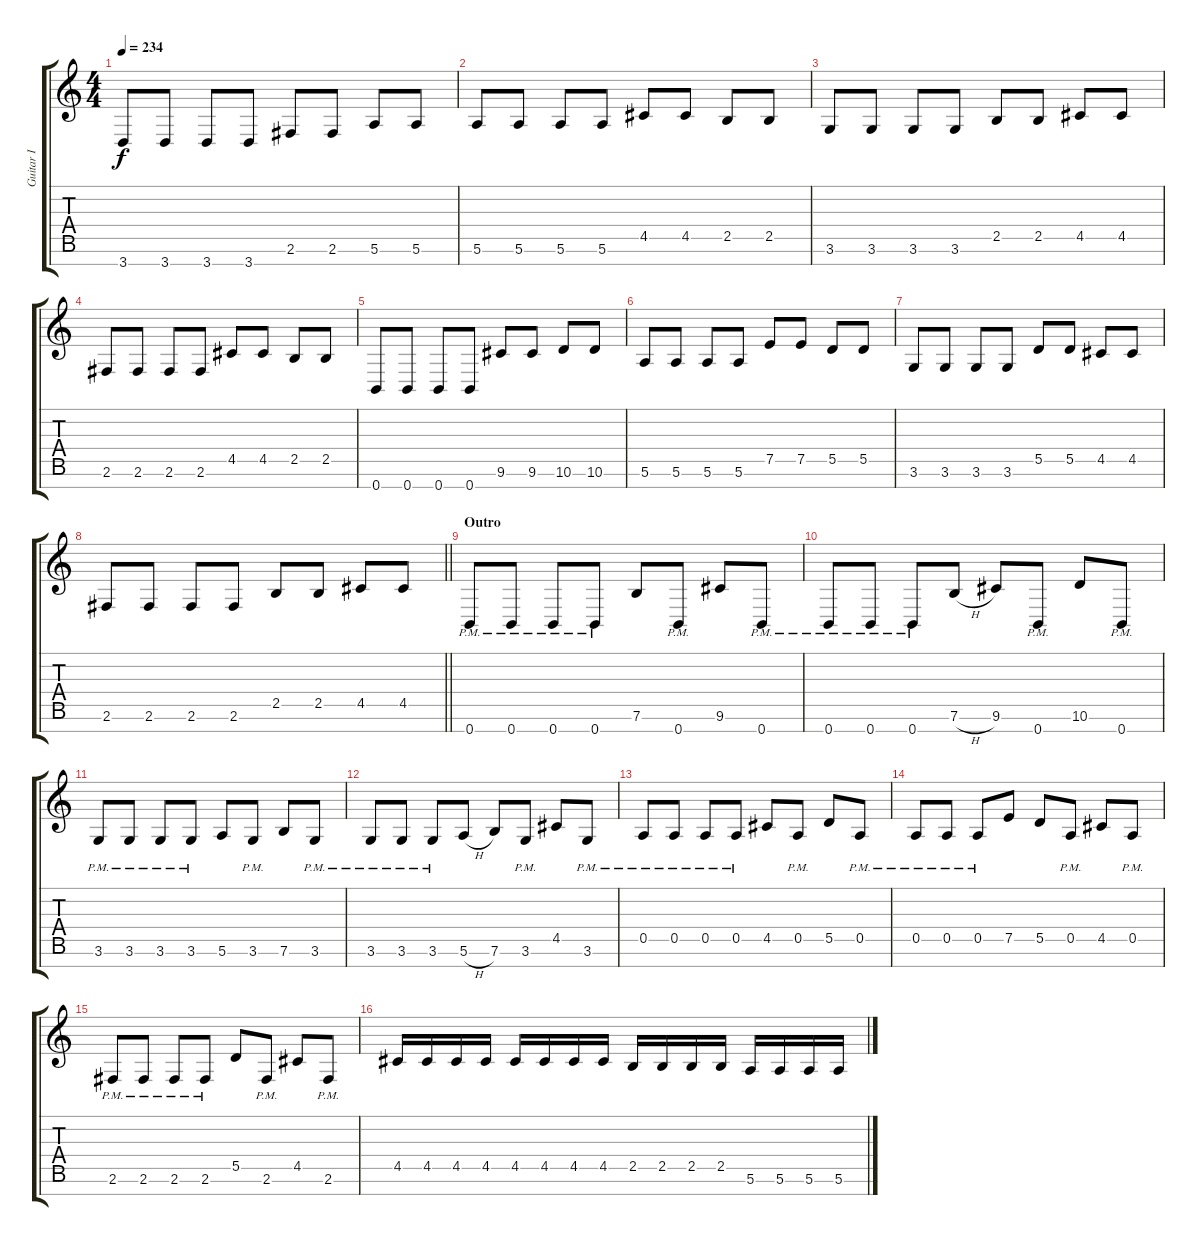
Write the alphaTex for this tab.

\track ("Guitar I" "Guitar I") {instrument distortionguitar}
\staff {score tabs}
\tuning (E4 B3 G3 D3 A2 E2 B1) {hide}
\ts (4 4)
\tempo 234
\clef g2
\ks c
3.7.8{dy f} 3.7.8 3.7.8 3.7.8 2.6.8 2.6.8 5.6.8 5.6.8 |
5.6.8 5.6.8 5.6.8 5.6.8 4.5.8 4.5.8 2.5.8 2.5.8 |
3.6.8 3.6.8 3.6.8 3.6.8 2.5.8 2.5.8 4.5.8 4.5.8 |
2.6.8 2.6.8 2.6.8 2.6.8 4.5.8 4.5.8 2.5.8 2.5.8 |
0.7.8 0.7.8 0.7.8 0.7.8 9.6.8 9.6.8 10.6.8 10.6.8 |
5.6.8 5.6.8 5.6.8 5.6.8 7.5.8 7.5.8 5.5.8 5.5.8 |
3.6.8 3.6.8 3.6.8 3.6.8 5.5.8 5.5.8 4.5.8 4.5.8 |
\barLineRight lightlight
2.6.8 2.6.8 2.6.8 2.6.8 2.5.8 2.5.8 4.5.8 4.5.8 |
\section ("" "Outro")
0.7{pm}.8 0.7{pm}.8 0.7{pm}.8 0.7{pm}.8 7.6.8 0.7{pm}.8 9.6.8 0.7{pm}.8 |
0.7{pm}.8 0.7{pm}.8 0.7{pm}.8 7.6{h}.8 9.6.8 0.7{pm}.8 10.6.8 0.7{pm}.8 |
3.6{pm}.8 3.6{pm}.8 3.6{pm}.8 3.6{pm}.8 5.6.8 3.6{pm}.8 7.6.8 3.6{pm}.8 |
3.6{pm}.8 3.6{pm}.8 3.6{pm}.8 5.6{h}.8 7.6.8 3.6{pm}.8 4.5.8 3.6{pm}.8 |
0.5{pm}.8 0.5{pm}.8 0.5{pm}.8 0.5{pm}.8 4.5.8 0.5{pm}.8 5.5.8 0.5{pm}.8 |
0.5{pm}.8 0.5{pm}.8 0.5{pm}.8 7.5.8 5.5.8 0.5{pm}.8 4.5.8 0.5{pm}.8 |
2.6{pm}.8 2.6{pm}.8 2.6{pm}.8 2.6{pm}.8 5.5.8 2.6{pm}.8 4.5.8 2.6{pm}.8 |
4.5.16 4.5.16 4.5.16 4.5.16 4.5.16 4.5.16 4.5.16 4.5.16 2.5.16 2.5.16 2.5.16 2.5.16 5.6.16 5.6.16 5.6.16 5.6.16
